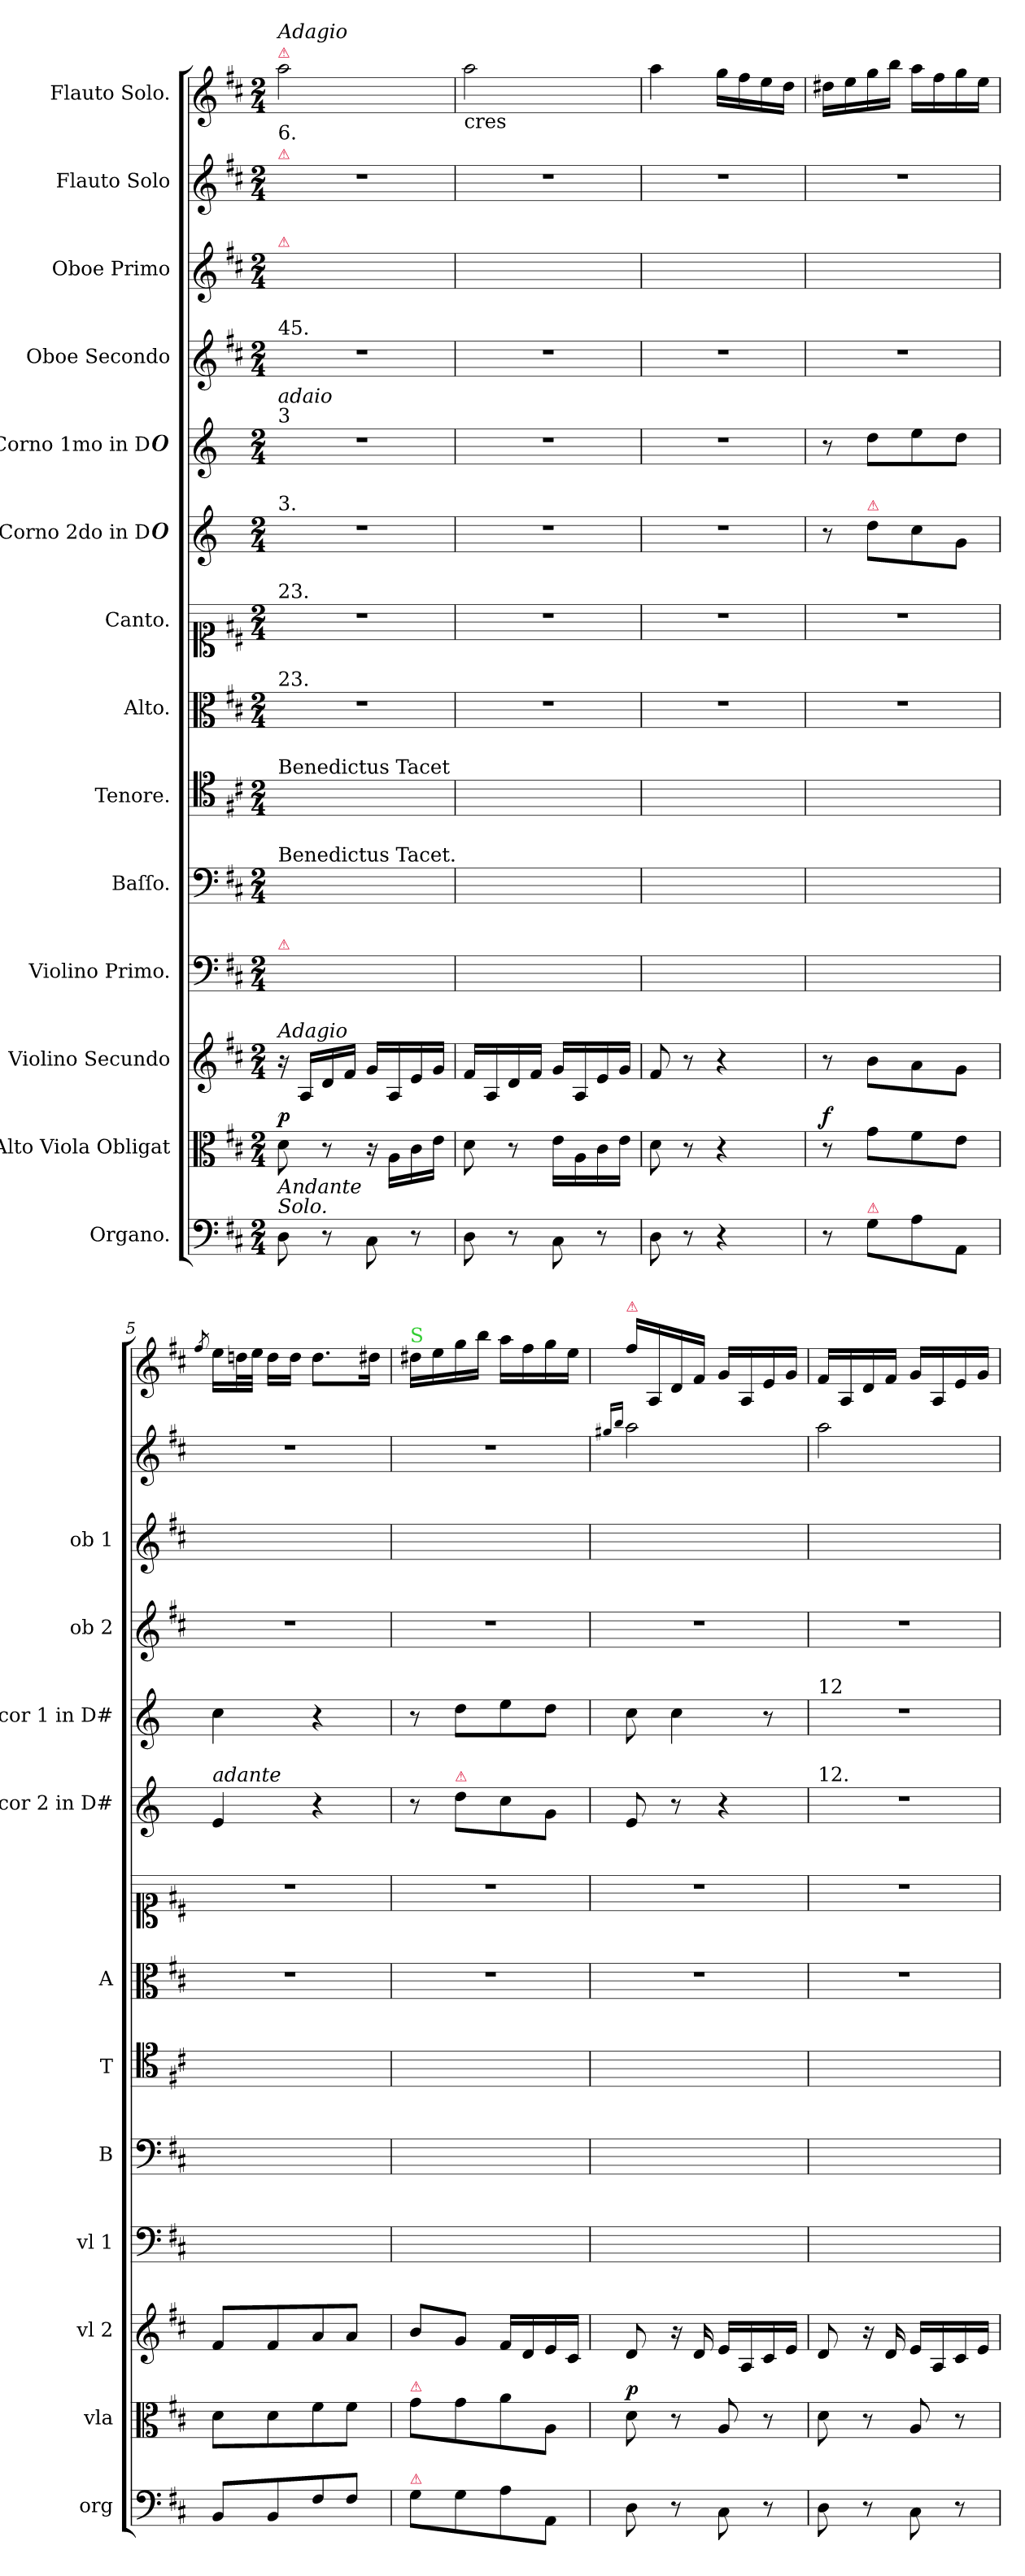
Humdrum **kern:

**kern	**dynam	**kern	**dynam	**kern	**dynam	**kern	**kern	**kern	**kern	**kern	**kern	**kern	**kern	**kern	**kern	**kern	**dynam
*part14	*part14	*part13	*part13	*part12	*part12	*part11	*part10	*part9	*part8	*part7	*part6	*part5	*part4	*part3	*part2	*part1	*part1
*staff14	*staff14	*staff13	*staff13	*staff12	*staff12	*staff11	*staff10	*staff9	*staff8	*staff7	*staff6	*staff5	*staff4	*staff3	*staff2	*staff1	*staff1
*I"Organo.	*	*I"Alto Viola Obligat	*	*I"Violino Secundo	*	*I"Violino Primo.	*I"Baſſo.	*I"Tenore.	*I"Alto.	*I"Canto.	*I"Corno 2do in D#	*I"Corno 1mo in D#	*I"Oboe Secondo	*I"Oboe Primo	*I"Flauto Solo	*I"Flauto Solo.	*
*I'org	*	*I'vla	*	*I'vl 2	*	*I'vl 1	*I'B	*I'T	*I'A	*	*I'cor 2 in D#	*I'cor 1 in D#	*I'ob 2	*I'ob 1	*	*	*
*clefF4	*	*clefC3	*	*clefG2	*	*clefF4	*clefF4	*clefC4	*clefC3	*clefC1	*clefG2	*clefG2	*clefG2	*clefG2	*clefG2	*clefG2	*
*	*	*	*	*	*	*	*	*	*	*	*ITrd6c10	*ITrd6c10	*	*	*	*	*
*k[f#c#]	*	*k[f#c#]	*	*k[f#c#]	*	*k[f#c#]	*k[f#c#]	*k[f#c#]	*k[f#c#]	*k[f#c#]	*k[f#c#]	*k[f#c#]	*k[f#c#]	*k[f#c#]	*k[f#c#]	*k[f#c#]	*
*D:	*	*D:	*	*D:	*	*D:	*D:	*D:	*D:	*D:	*D:	*D:	*D:	*D:	*D:	*D:	*
*M2/4	*	*M2/4	*	*M2/4	*	*M2/4	*M2/4	*M2/4	*M2/4	*M2/4	*M2/4	*M2/4	*M2/4	*M2/4	*M2/4	*M2/4	*
=1	=1	=1	=1	=1	=1	=1	=1	=1	=1	=1	=1	=1	=1	=1	=1	=1	=1
!	!	!	!	!	!	!	!	!	!	!	!	!	!	!	!	!LO:TX:a:color=crimson:t=⚠	!
!	!	!	!	!	!	!	!	!	!	!	!	!	!	!	!	!LO:TX:a:i:t=Adagio	!
!	!	!	!	!	!	!	!	!	!	!	!	!	!	!	!LO:TX:a:color=crimson:t=⚠	!	!
!	!	!	!	!	!	!	!	!	!	!	!	!	!	!	!LO:TX:a:t=6.	!	!
!	!	!	!	!	!	!	!	!	!	!	!	!	!	!LO:TX:a:color=crimson:t=⚠	!	!	!
!	!	!	!	!	!	!	!	!	!	!	!	!	!LO:TX:a:t=45.	!	!	!	!
!	!	!	!	!	!	!	!	!	!	!	!	!LO:TX:a:t=3	!	!	!	!	!
!	!	!	!	!	!	!	!	!	!	!	!	!LO:TX:a:i:t=adaio	!	!	!	!	!
!	!	!	!	!	!	!	!	!	!	!	!LO:TX:a:t=3.	!	!	!	!	!	!
!	!	!	!	!	!	!	!	!	!	!LO:TX:a:t=23.	!	!	!	!	!	!	!
!	!	!	!	!	!	!	!	!	!LO:TX:a:t=23.	!	!	!	!	!	!	!	!
!	!	!	!	!	!	!	!	!LO:TX:a:t=Benedictus Tacet	!	!	!	!	!	!	!	!	!
!	!	!	!	!	!	!	!LO:TX:a:t=Benedictus Tacet.	!	!	!	!	!	!	!	!	!	!
!	!	!	!	!	!	!LO:TX:a:color=crimson:t=⚠	!	!	!	!	!	!	!	!	!	!	!
!	!	!	!	!LO:TX:a:i:t=Adagio	!	!	!	!	!	!	!	!	!	!	!	!	!
!LO:TX:a:i:t=Solo.	!	!	!	!	!	!	!	!	!	!	!	!	!	!	!	!	!
!LO:TX:a:i:t=Andante	!	!	!	!	!	!	!	!	!	!	!	!	!	!	!	!	!
!	!	!	!LO:DY:a	!	!	!	!	!	!	!	!	!	!	!	!	!	!LO:DY:b
8D\	.	8d\	p.	16r	.	2ryy	2ryy	2ryy	2r	2r	2r	2r	2r	2ryy	2r	2aa\	pia
!	!	!	!	!	!LO:DY:a	!	!	!	!	!	!	!	!	!	!	!	!
.	.	.	.	16A/LL	p&colon;	.	.	.	.	.	.	.	.	.	.	.	.
8r	.	8r	.	16d/	.	.	.	.	.	.	.	.	.	.	.	.	.
.	.	.	.	16f#/JJ	.	.	.	.	.	.	.	.	.	.	.	.	.
8C#\	.	16r	.	16g/LL	.	.	.	.	.	.	.	.	.	.	.	.	.
.	.	16A\LL	.	16A/	.	.	.	.	.	.	.	.	.	.	.	.	.
8r	.	16c#\	.	16e/	.	.	.	.	.	.	.	.	.	.	.	.	.
.	.	16e\JJ	.	16g/JJ	.	.	.	.	.	.	.	.	.	.	.	.	.
=2	=2	=2	=2	=2	=2	=2	=2	=2	=2	=2	=2	=2	=2	=2	=2	=2	=2
!	!	!	!	!	!	!	!	!	!	!	!	!	!	!	!	!LO:TX:b:t=cres	!
8D\	.	8d\	.	16f#/LL	.	2ryy	2ryy	2ryy	2r	2r	2r	2r	2r	2ryy	2r	2aa\	.
.	.	.	.	16A/	.	.	.	.	.	.	.	.	.	.	.	.	.
8r	.	8r	.	16d/	.	.	.	.	.	.	.	.	.	.	.	.	.
.	.	.	.	16f#/JJ	.	.	.	.	.	.	.	.	.	.	.	.	.
8C#\	.	16e\LL	.	16g/LL	.	.	.	.	.	.	.	.	.	.	.	.	.
.	.	16A\	.	16A/	.	.	.	.	.	.	.	.	.	.	.	.	.
8r	.	16c#\	.	16e/	.	.	.	.	.	.	.	.	.	.	.	.	.
.	.	16e\JJ	.	16g/JJ	.	.	.	.	.	.	.	.	.	.	.	.	.
=3	=3	=3	=3	=3	=3	=3	=3	=3	=3	=3	=3	=3	=3	=3	=3	=3	=3
!	!	!	!	!	!	!	!	!	!	!	!	!	!	!	!	!	!LO:DY:b
8D\	.	8d\	.	8f#/	.	2ryy	2ryy	2ryy	2r	2r	2r	2r	2r	2ryy	2r	4aa\	for
8r	.	8r	.	8r	.	.	.	.	.	.	.	.	.	.	.	.	.
4r	.	4r	.	4r	.	.	.	.	.	.	.	.	.	.	.	16gg\LL	.
.	.	.	.	.	.	.	.	.	.	.	.	.	.	.	.	16ff#\	.
.	.	.	.	.	.	.	.	.	.	.	.	.	.	.	.	16ee\	.
.	.	.	.	.	.	.	.	.	.	.	.	.	.	.	.	16dd\JJ	.
=4	=4	=4	=4	=4	=4	=4	=4	=4	=4	=4	=4	=4	=4	=4	=4	=4	=4
!	!	!	!LO:DY:a	!	!LO:DY:b	!	!	!	!	!	!	!	!	!	!	!	!
8r	.	8r	f	8r	for	2ryy	2ryy	2ryy	2r	2r	8r	8r	2r	2ryy	2r	16dd#X\LL	.
.	.	.	.	.	.	.	.	.	.	.	.	.	.	.	.	16ee\	.
!	!	!	!	!	!	!	!	!	!	!	!LO:TX:a:color=crimson:t=⚠	!	!	!	!	!	!
!LO:TX:a:color=crimson:t=⚠	!	!	!	!	!	!	!	!	!	!	!	!	!	!	!	!	!
8G\L	.	8g\L	.	8b\L	.	.	.	.	.	.	8e\L	8e\L	.	.	.	16gg\	.
.	.	.	.	.	.	.	.	.	.	.	.	.	.	.	.	16bb\JJ	.
8A\	.	8f#\	.	8a\	.	.	.	.	.	.	8d\	8f#\	.	.	.	16aa\LL	.
.	.	.	.	.	.	.	.	.	.	.	.	.	.	.	.	16ff#\	.
8AA/J	.	8e\J	.	8g\J	.	.	.	.	.	.	8A/J	8e\J	.	.	.	16gg\	.
.	.	.	.	.	.	.	.	.	.	.	.	.	.	.	.	16ee\JJ	.
=5	=5	=5	=5	=5	=5	=5	=5	=5	=5	=5	=5	=5	=5	=5	=5	=5	=5
.	.	.	.	.	.	.	.	.	.	.	.	.	.	.	.	8qff#/	.
!	!	!	!	!	!	!	!	!	!	!	!LO:TX:a:i:t=adante	!	!	!	!	!	!
8BB/L	.	8d\L	.	8f#/L	.	2ryy	2ryy	2ryy	2r	2r	4F#/	4d\	2r	2ryy	2r	16ee\LL	.
.	.	.	.	.	.	.	.	.	.	.	.	.	.	.	.	32ddn\L	.
.	.	.	.	.	.	.	.	.	.	.	.	.	.	.	.	32ee\JJJ	.
8BB/	.	8d\	.	8f#/	.	.	.	.	.	.	.	.	.	.	.	16dd\LL	.
.	.	.	.	.	.	.	.	.	.	.	.	.	.	.	.	16dd\JJ	.
8F#/	.	8f#\	.	8a/	.	.	.	.	.	.	4r	4r	.	.	.	8.dd\L	.
8F#/J	.	8f#\J	.	8a/J	.	.	.	.	.	.	.	.	.	.	.	.	.
.	.	.	.	.	.	.	.	.	.	.	.	.	.	.	.	16dd#X\Jk	.
=6	=6	=6	=6	=6	=6	=6	=6	=6	=6	=6	=6	=6	=6	=6	=6	=6	=6
!	!	!	!	!	!	!	!	!	!	!	!	!	!	!	!	!LO:TX:a:color=limegreen:t=S	!
!	!	!LO:TX:a:color=crimson:t=⚠	!	!	!	!	!	!	!	!	!	!	!	!	!	!	!
!LO:TX:a:color=crimson:t=⚠	!	!	!	!	!	!	!	!	!	!	!	!	!	!	!	!	!
8G\L	.	8g\L	.	8b/L	.	2ryy	2ryy	2ryy	2r	2r	8r	8r	2r	2ryy	2r	16dd#X\LL	.
.	.	.	.	.	.	.	.	.	.	.	.	.	.	.	.	16ee\	.
!	!	!	!	!	!	!	!	!	!	!	!LO:TX:a:color=crimson:t=⚠	!	!	!	!	!	!
8G\	.	8g\	.	8g/J	.	.	.	.	.	.	8e\L	8e\L	.	.	.	16gg\	.
.	.	.	.	.	.	.	.	.	.	.	.	.	.	.	.	16bb\JJ	.
8A\	.	8a\	.	16f#/LL	.	.	.	.	.	.	8d\	8f#\	.	.	.	16aa\LL	.
.	.	.	.	16d/	.	.	.	.	.	.	.	.	.	.	.	16ff#\	.
8AA/J	.	8A/J	.	16e/	.	.	.	.	.	.	8A/J	8e\J	.	.	.	16gg\	.
.	.	.	.	16c#/JJ	.	.	.	.	.	.	.	.	.	.	.	16ee\JJ	.
=7	=7	=7	=7	=7	=7	=7	=7	=7	=7	=7	=7	=7	=7	=7	=7	=7	=7
.	.	.	.	.	.	.	.	.	.	.	.	.	.	.	16qqgg#X/LL	.	.
.	.	.	.	.	.	.	.	.	.	.	.	.	.	.	16qqbb/JJ	.	.
!	!	!	!	!	!	!	!	!	!	!	!	!	!	!	!	!LO:TX:a:color=crimson:t=⚠	!
!	!LO:DY:a	!	!LO:DY:a	!	!	!	!	!	!	!	!	!	!	!	!	!	!
8D\	pi&colon;	8d\	p.	8d/	.	2ryy	2ryy	2ryy	2r	2r	8F#/	8d\	2r	2ryy	2aa\	16ff#\LL	.
.	.	.	.	.	.	.	.	.	.	.	.	.	.	.	.	16A/	.
!	!	!	!	!	!LO:DY:b	!	!	!	!	!	!	!	!	!	!	!	!
8r	.	8r	.	16r	p&colon;	.	.	.	.	.	8r	4d\	.	.	.	16d/	.
.	.	.	.	16d/	.	.	.	.	.	.	.	.	.	.	.	16f#/JJ	.
8C#\	.	8A/	.	16e/LL	.	.	.	.	.	.	4r	.	.	.	.	16g/LL	.
.	.	.	.	16A/	.	.	.	.	.	.	.	.	.	.	.	16A/	.
8r	.	8r	.	16c#/	.	.	.	.	.	.	.	8r	.	.	.	16e/	.
.	.	.	.	16e/JJ	.	.	.	.	.	.	.	.	.	.	.	16g/JJ	.
=8	=8	=8	=8	=8	=8	=8	=8	=8	=8	=8	=8	=8	=8	=8	=8	=8	=8
!	!	!	!	!	!	!	!	!	!	!	!	!LO:TX:a:t=12	!	!	!	!	!
!	!	!	!	!	!	!	!	!	!	!	!LO:TX:a:t=12.	!	!	!	!	!	!
8D\	.	8d\	.	8d/	.	2ryy	2ryy	2ryy	2r	2r	2r	2r	2r	2ryy	2aa\	16f#/LL	.
.	.	.	.	.	.	.	.	.	.	.	.	.	.	.	.	16A/	.
8r	.	8r	.	16r	.	.	.	.	.	.	.	.	.	.	.	16d/	.
.	.	.	.	16d/	.	.	.	.	.	.	.	.	.	.	.	16f#/JJ	.
8C#\	.	8A/	.	16e/LL	.	.	.	.	.	.	.	.	.	.	.	16g/LL	.
.	.	.	.	16A/	.	.	.	.	.	.	.	.	.	.	.	16A/	.
8r	.	8r	.	16c#/	.	.	.	.	.	.	.	.	.	.	.	16e/	.
.	.	.	.	16e/JJ	.	.	.	.	.	.	.	.	.	.	.	16g/JJ	.
=	=	=	=	=	=	=	=	=	=	=	=	=	=	=	=	=	=
*-	*-	*-	*-	*-	*-	*-	*-	*-	*-	*-	*-	*-	*-	*-	*-	*-	*-
